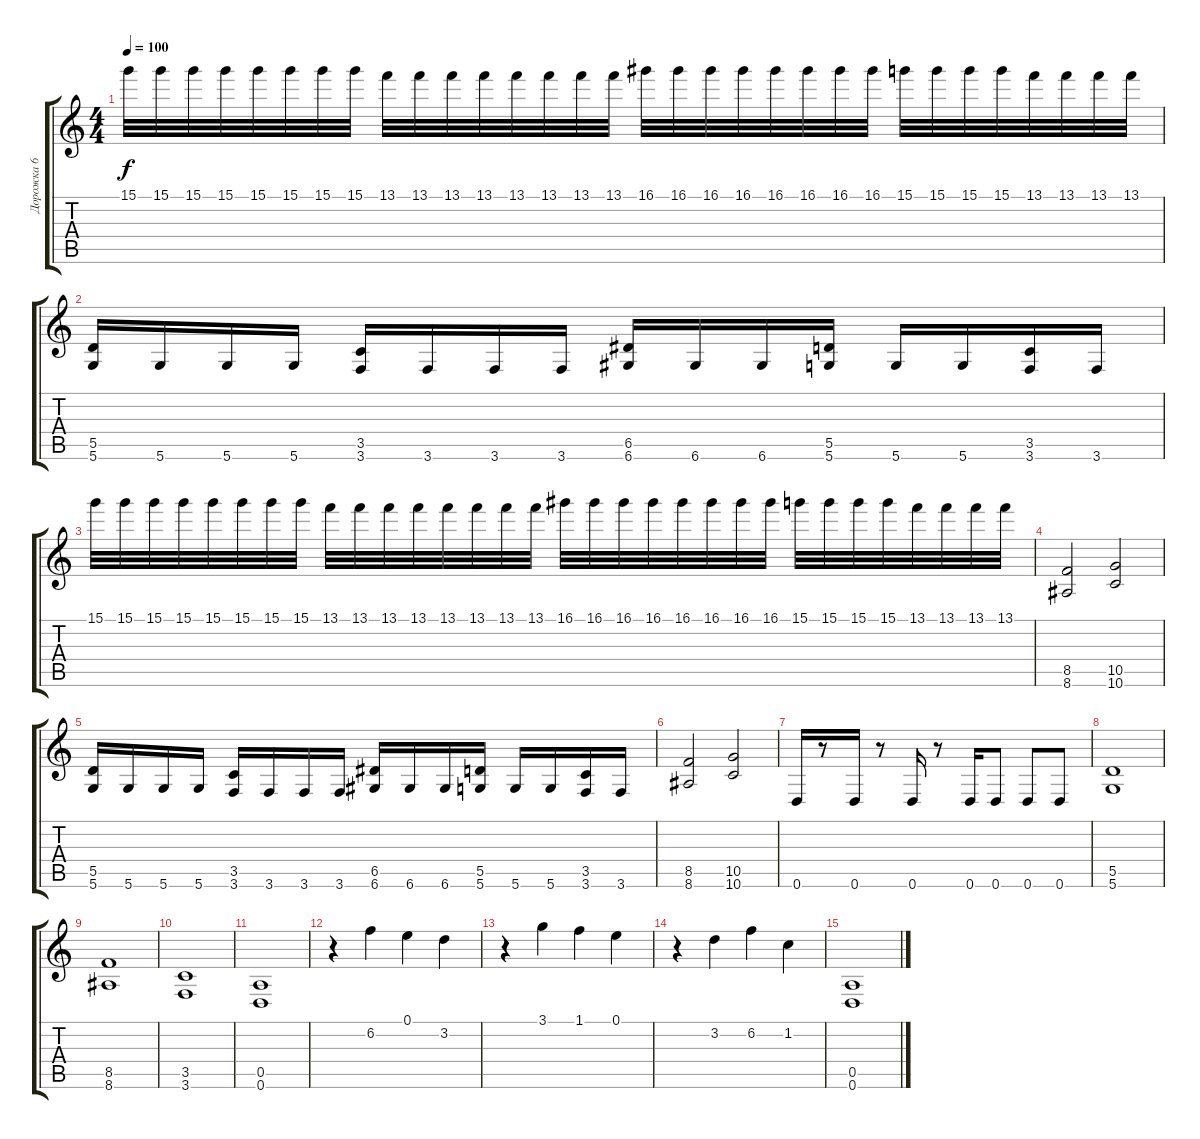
\track ("Дорожка 6" "Дорожка 6") {instrument distortionguitar}
\staff {score tabs}
\tuning (E4 B3 G3 D3 A2 D2) {hide}
\ts (4 4)
\tempo 100
\clef g2
\ks c
15.1.32{dy f} 15.1.32 15.1.32 15.1.32 15.1.32 15.1.32 15.1.32 15.1.32 13.1.32 13.1.32 13.1.32 13.1.32 13.1.32 13.1.32 13.1.32 13.1.32 16.1.32 16.1.32 16.1.32 16.1.32 16.1.32 16.1.32 16.1.32 16.1.32 15.1.32 15.1.32 15.1.32 15.1.32 13.1.32 13.1.32 13.1.32 13.1.32 |
(5.5 5.6).16 5.6.16 5.6.16 5.6.16 (3.5 3.6).16 3.6.16 3.6.16 3.6.16 (6.5 6.6).16 6.6.16 6.6.16 (5.5 5.6).16 5.6.16 5.6.16 (3.5 3.6).16 3.6.16 |
15.1.32 15.1.32 15.1.32 15.1.32 15.1.32 15.1.32 15.1.32 15.1.32 13.1.32 13.1.32 13.1.32 13.1.32 13.1.32 13.1.32 13.1.32 13.1.32 16.1.32 16.1.32 16.1.32 16.1.32 16.1.32 16.1.32 16.1.32 16.1.32 15.1.32 15.1.32 15.1.32 15.1.32 13.1.32 13.1.32 13.1.32 13.1.32 |
(8.5 8.6).2 (10.5 10.6).2 |
(5.5 5.6).16 5.6.16 5.6.16 5.6.16 (3.5 3.6).16 3.6.16 3.6.16 3.6.16 (6.5 6.6).16 6.6.16 6.6.16 (5.5 5.6).16 5.6.16 5.6.16 (3.5 3.6).16 3.6.16 |
(8.5 8.6).2 (10.5 10.6).2 |
0.6.16 r.8 0.6.16 r.8 0.6.16 r.8 0.6.16 0.6.8 0.6.8 0.6.8 |
(5.5 5.6).1 |
(8.5 8.6).1 |
(3.5 3.6).1 |
(0.5 0.6).1 |
r.4 6.2.4 0.1.4 3.2.4 |
r.4 3.1.4 1.1.4 0.1.4 |
r.4 3.2.4 6.2.4 1.2.4 |
(0.5 0.6).1
